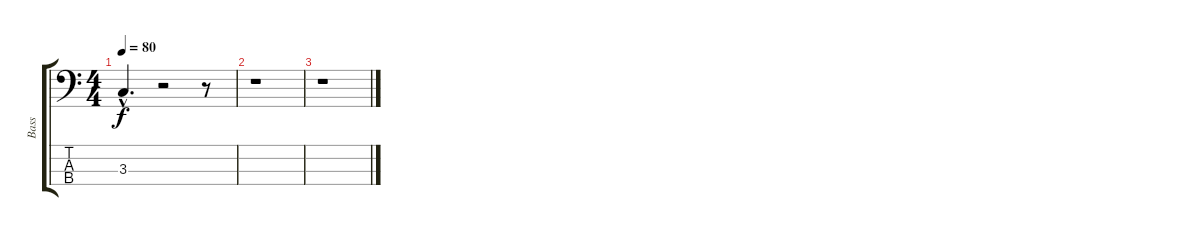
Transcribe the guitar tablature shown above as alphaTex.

\track ("Bass" "Bass") {instrument electricbassfinger}
\staff {score tabs}
\tuning (G2 D2 A1 E1) {hide}
\ts (4 4)
\tempo 80
\clef f4
\ks c
3.3{hac t}.4{d dy f} r.2 r.8 |
r.1 |
r.1
